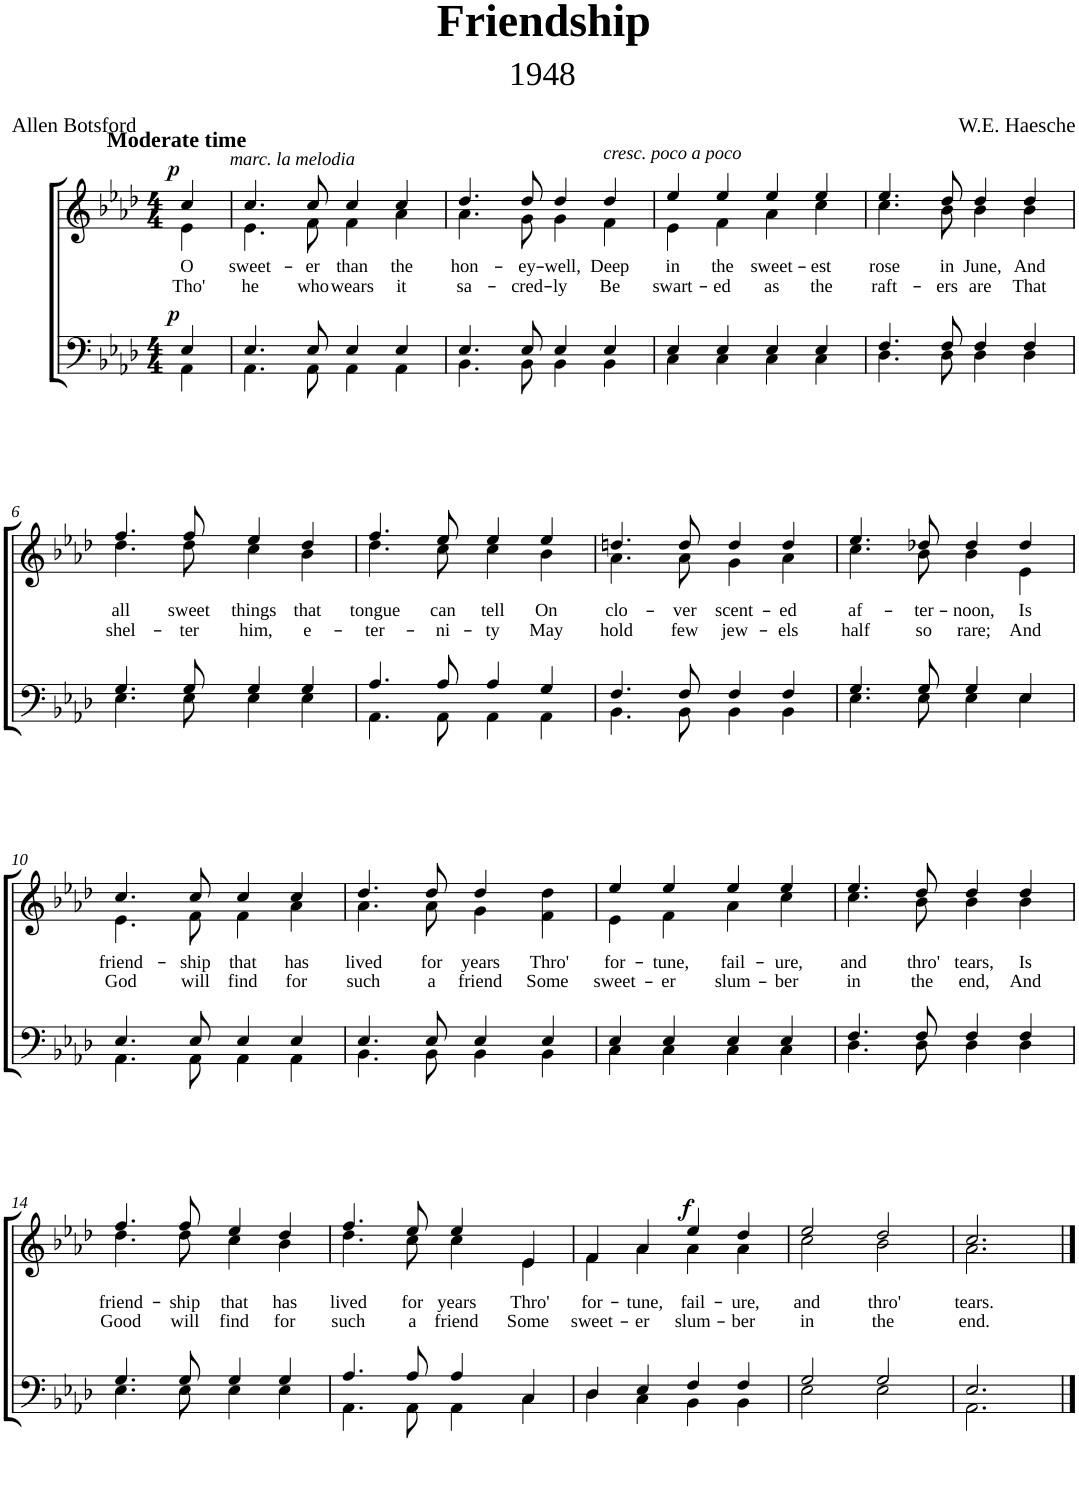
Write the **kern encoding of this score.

**kern	**dynam	**kern	**text	**text	**dynam
*part2	*part2	*part1	*part1	*part1	*part1
*staff2	*staff2	*staff1	*staff1	*staff1	*staff1
*I"Piano	*	*I"Piano	*	*	*
*I'Pno	*	*I'Pno	*	*	*
*clefF4	*	*clefG2	*	*	*
*k[b-e-a-d-]	*	*k[b-e-a-d-]	*	*	*
*M4/4	*	*M4/4	*	*	*
=1	=1	=1	=1	=1	=1
*^	*	*	*	*	*
!	!	!	!LO:TX:a:i:t=marc. la melodia	!	!	!
!	!	!	!LO:TX:a:B:t=Moderate time	!	!	!
!	!	!LO:DY:a	!	!LO:LY:b	!LO:LY:b	!LO:DY:a
*	*	*	*^	*	*	*
4E-/	4AA-\	p	4cc/	4e-\	O	Tho'	p
=2	=2	=2	=2	=2	=2	=2	=2
!	!	!	!	!	!LO:LY:b	!LO:LY:b	!
4.E-/	4.AA-\	.	4.cc/	4.e-\	sweet-	he	.
!	!	!	!	!	!LO:LY:b	!LO:LY:b	!
8E-/	8AA-\	.	8cc/	8f\	-er	who	.
!	!	!	!	!	!LO:LY:b	!LO:LY:b	!
4E-/	4AA-\	.	4cc/	4f\	than	wears	.
!	!	!	!	!	!LO:LY:b	!LO:LY:b	!
4E-/	4AA-\	.	4cc/	4a-\	the	it	.
=3	=3	=3	=3	=3	=3	=3	=3
!	!	!	!	!	!LO:LY:b	!LO:LY:b	!
4.E-/	4.BB-\	.	4.dd-/	4.a-\	hon-	sa-	.
!	!	!	!	!	!LO:LY:b	!LO:LY:b	!
8E-/	8BB-\	.	8dd-/	8g\	-ey-	-cred-	.
!	!	!	!	!	!LO:LY:b	!LO:LY:b	!
4E-/	4BB-\	.	4dd-/	4g\	-well,	-ly	.
!	!	!	!LO:TX:a:i:t=cresc. poco a poco	!	!	!	!
!	!	!	!	!	!LO:LY:b	!LO:LY:b	!
4E-/	4BB-\	.	4dd-/	4f\	Deep	Be	.
=4	=4	=4	=4	=4	=4	=4	=4
!	!	!	!	!	!LO:LY:b	!LO:LY:b	!
4E-/	4C\	.	4ee-/	4e-\	in	swart-	.
!	!	!	!	!	!LO:LY:b	!LO:LY:b	!
4E-/	4C\	.	4ee-/	4f\	the	-ed	.
!	!	!	!	!	!LO:LY:b	!LO:LY:b	!
4E-/	4C\	.	4ee-/	4a-\	sweet-	as	.
!	!	!	!	!	!LO:LY:b	!LO:LY:b	!
4E-/	4C\	.	4ee-/	4cc\	-est	the	.
=5	=5	=5	=5	=5	=5	=5	=5
!	!	!	!	!	!LO:LY:b	!LO:LY:b	!
4.F/	4.D-\	.	4.ee-/	4.cc\	rose	raft-	.
!	!	!	!	!	!LO:LY:b	!LO:LY:b	!
8F/	8D-\	.	8dd-/	8b-\	in	-ers	.
!	!	!	!	!	!LO:LY:b	!LO:LY:b	!
4F/	4D-\	.	4dd-/	4b-\	June,	are	.
!	!	!	!	!	!LO:LY:b	!LO:LY:b	!
4F/	4D-\	.	4dd-/	4b-\	And	That	.
!!LO:LB:g=z	!!
=6	=6	=6	=6	=6	=6	=6	=6
!	!	!	!	!	!LO:LY:b	!LO:LY:b	!
4.G/	4.E-\	.	4.ff/	4.dd-\	all	shel-	.
!	!	!	!	!	!LO:LY:b	!LO:LY:b	!
8G/	8E-\	.	8ff/	8dd-\	sweet	-ter	.
!	!	!	!	!	!LO:LY:b	!LO:LY:b	!
4G/	4E-\	.	4ee-/	4cc\	things	him,	.
!	!	!	!	!	!LO:LY:b	!LO:LY:b	!
4G/	4E-\	.	4dd-/	4b-\	that	e-	.
=7	=7	=7	=7	=7	=7	=7	=7
!	!	!	!	!	!LO:LY:b	!LO:LY:b	!
4.A-/	4.AA-\	.	4.ff/	4.dd-\	tongue	-ter-	.
!	!	!	!	!	!LO:LY:b	!LO:LY:b	!
8A-/	8AA-\	.	8ee-/	8cc\	can	-ni-	.
!	!	!	!	!	!LO:LY:b	!LO:LY:b	!
4A-/	4AA-\	.	4ee-/	4cc\	tell	-ty	.
!	!	!	!	!	!LO:LY:b	!LO:LY:b	!
4G/	4AA-\	.	4ee-/	4b-\	On	May	.
=8	=8	=8	=8	=8	=8	=8	=8
!	!	!	!	!	!LO:LY:b	!LO:LY:b	!
4.F/	4.BB-\	.	4.ddn/	4.a-\	clo-	hold	.
!	!	!	!	!	!LO:LY:b	!LO:LY:b	!
8F/	8BB-\	.	8dd/	8a-\	-ver	few	.
!	!	!	!	!	!LO:LY:b	!LO:LY:b	!
4F/	4BB-\	.	4dd/	4g\	scent-	jew-	.
!	!	!	!	!	!LO:LY:b	!LO:LY:b	!
4F/	4BB-\	.	4dd/	4a-\	-ed	-els	.
=9	=9	=9	=9	=9	=9	=9	=9
!	!	!	!	!	!LO:LY:b	!LO:LY:b	!
4.G/	4.E-\	.	4.ee-/	4.cc\	af-	half	.
!	!	!	!	!	!LO:LY:b	!LO:LY:b	!
8G/	8E-\	.	8dd-X/	8b-\	-ter-	so	.
!	!	!	!	!	!LO:LY:b	!LO:LY:b	!
4G/	4E-\	.	4dd-/	4b-\	-noon,	rare;	.
!	!	!	!	!	!LO:LY:b	!LO:LY:b	!
4E-/	4E-\	.	4dd-/	4e-\	Is	And	.
!!LO:LB:g=z	!!
=10	=10	=10	=10	=10	=10	=10	=10
!	!	!	!	!	!LO:LY:b	!LO:LY:b	!
4.E-/	4.AA-\	.	4.cc/	4.e-\	friend-	God	.
!	!	!	!	!	!LO:LY:b	!LO:LY:b	!
8E-/	8AA-\	.	8cc/	8f\	-ship	will	.
!	!	!	!	!	!LO:LY:b	!LO:LY:b	!
4E-/	4AA-\	.	4cc/	4f\	that	find	.
!	!	!	!	!	!LO:LY:b	!LO:LY:b	!
4E-/	4AA-\	.	4cc/	4a-\	has	for	.
=11	=11	=11	=11	=11	=11	=11	=11
!	!	!	!	!	!LO:LY:b	!LO:LY:b	!
4.E-/	4.BB-\	.	4.dd-/	4.a-\	lived	such	.
!	!	!	!	!	!LO:LY:b	!LO:LY:b	!
8E-/	8BB-\	.	8dd-/	8a-\	for	a	.
!	!	!	!	!	!LO:LY:b	!LO:LY:b	!
4E-/	4BB-\	.	4dd-/	4g\	years	friend	.
!	!	!	!	!	!LO:LY:b	!LO:LY:b	!
4E-/	4BB-\	.	4dd-\	4f\	Thro'	Some	.
=12	=12	=12	=12	=12	=12	=12	=12
!	!	!	!	!	!LO:LY:b	!LO:LY:b	!
4E-/	4C\	.	4ee-/	4e-\	for-	sweet-	.
!	!	!	!	!	!LO:LY:b	!LO:LY:b	!
4E-/	4C\	.	4ee-/	4f\	-tune,	-er	.
!	!	!	!	!	!LO:LY:b	!LO:LY:b	!
4E-/	4C\	.	4ee-/	4a-\	fail-	slum-	.
!	!	!	!	!	!LO:LY:b	!LO:LY:b	!
4E-/	4C\	.	4ee-/	4cc\	-ure,	-ber	.
=13	=13	=13	=13	=13	=13	=13	=13
!	!	!	!	!	!LO:LY:b	!LO:LY:b	!
4.F/	4.D-\	.	4.ee-/	4.cc\	and	in	.
!	!	!	!	!	!LO:LY:b	!LO:LY:b	!
8F/	8D-\	.	8dd-/	8b-\	thro'	the	.
!	!	!	!	!	!LO:LY:b	!LO:LY:b	!
4F/	4D-\	.	4dd-/	4b-\	tears,	end,	.
!	!	!	!	!	!LO:LY:b	!LO:LY:b	!
4F/	4D-\	.	4dd-/	4b-\	Is	And	.
!!LO:LB:g=z	!!
=14	=14	=14	=14	=14	=14	=14	=14
!	!	!	!	!	!LO:LY:b	!LO:LY:b	!
4.G/	4.E-\	.	4.ff/	4.dd-\	friend-	Good	.
!	!	!	!	!	!LO:LY:b	!LO:LY:b	!
8G/	8E-\	.	8ff/	8dd-\	-ship	will	.
!	!	!	!	!	!LO:LY:b	!LO:LY:b	!
4G/	4E-\	.	4ee-/	4cc\	that	find	.
!	!	!	!	!	!LO:LY:b	!LO:LY:b	!
4G/	4E-\	.	4dd-/	4b-\	has	for	.
=15	=15	=15	=15	=15	=15	=15	=15
!	!	!	!	!	!LO:LY:b	!LO:LY:b	!
4.A-/	4.AA-\	.	4.ff/	4.dd-\	lived	such	.
!	!	!	!	!	!LO:LY:b	!LO:LY:b	!
8A-/	8AA-\	.	8ee-/	8cc\	for	a	.
!	!	!	!	!	!LO:LY:b	!LO:LY:b	!
4A-/	4AA-\	.	4ee-/	4cc\	years	friend	.
!	!	!	!	!	!LO:LY:b	!LO:LY:b	!
4C/	4C\	.	4e-/	4e-\	Thro'	Some	.
=16	=16	=16	=16	=16	=16	=16	=16
!	!	!	!	!	!LO:LY:b	!LO:LY:b	!
4D-/	4D-\	.	4f/	4f\	for-	sweet-	.
!	!	!	!	!	!LO:LY:b	!LO:LY:b	!
4E-/	4C\	.	4a-/	4a-\	-tune,	-er	.
!	!	!	!	!	!LO:LY:b	!LO:LY:b	!LO:DY:a
4F/	4BB-\	.	4ee-/	4a-\	fail-	slum-	f
!	!	!	!	!	!LO:LY:b	!LO:LY:b	!
4F/	4BB-\	.	4dd-/	4a-\	-ure,	-ber	.
=17	=17	=17	=17	=17	=17	=17	=17
!	!	!	!	!	!LO:LY:b	!LO:LY:b	!
2G/	2E-\	.	2ee-/	2cc\	and	in	.
!	!	!	!	!	!LO:LY:b	!LO:LY:b	!
2G/	2E-\	.	2dd-/	2b-\	thro'	the	.
=18	=18	=18	=18	=18	=18	=18	=18
!	!	!	!	!	!LO:LY:b	!LO:LY:b	!
2.E-/	2.AA-\	.	2.cc/	2.a-\	tears.	end.	.
*v	*v	*	*	*	*	*	*
*	*	*v	*v	*	*	*
==	==	==	==	==	==
*-	*-	*-	*-	*-	*-
